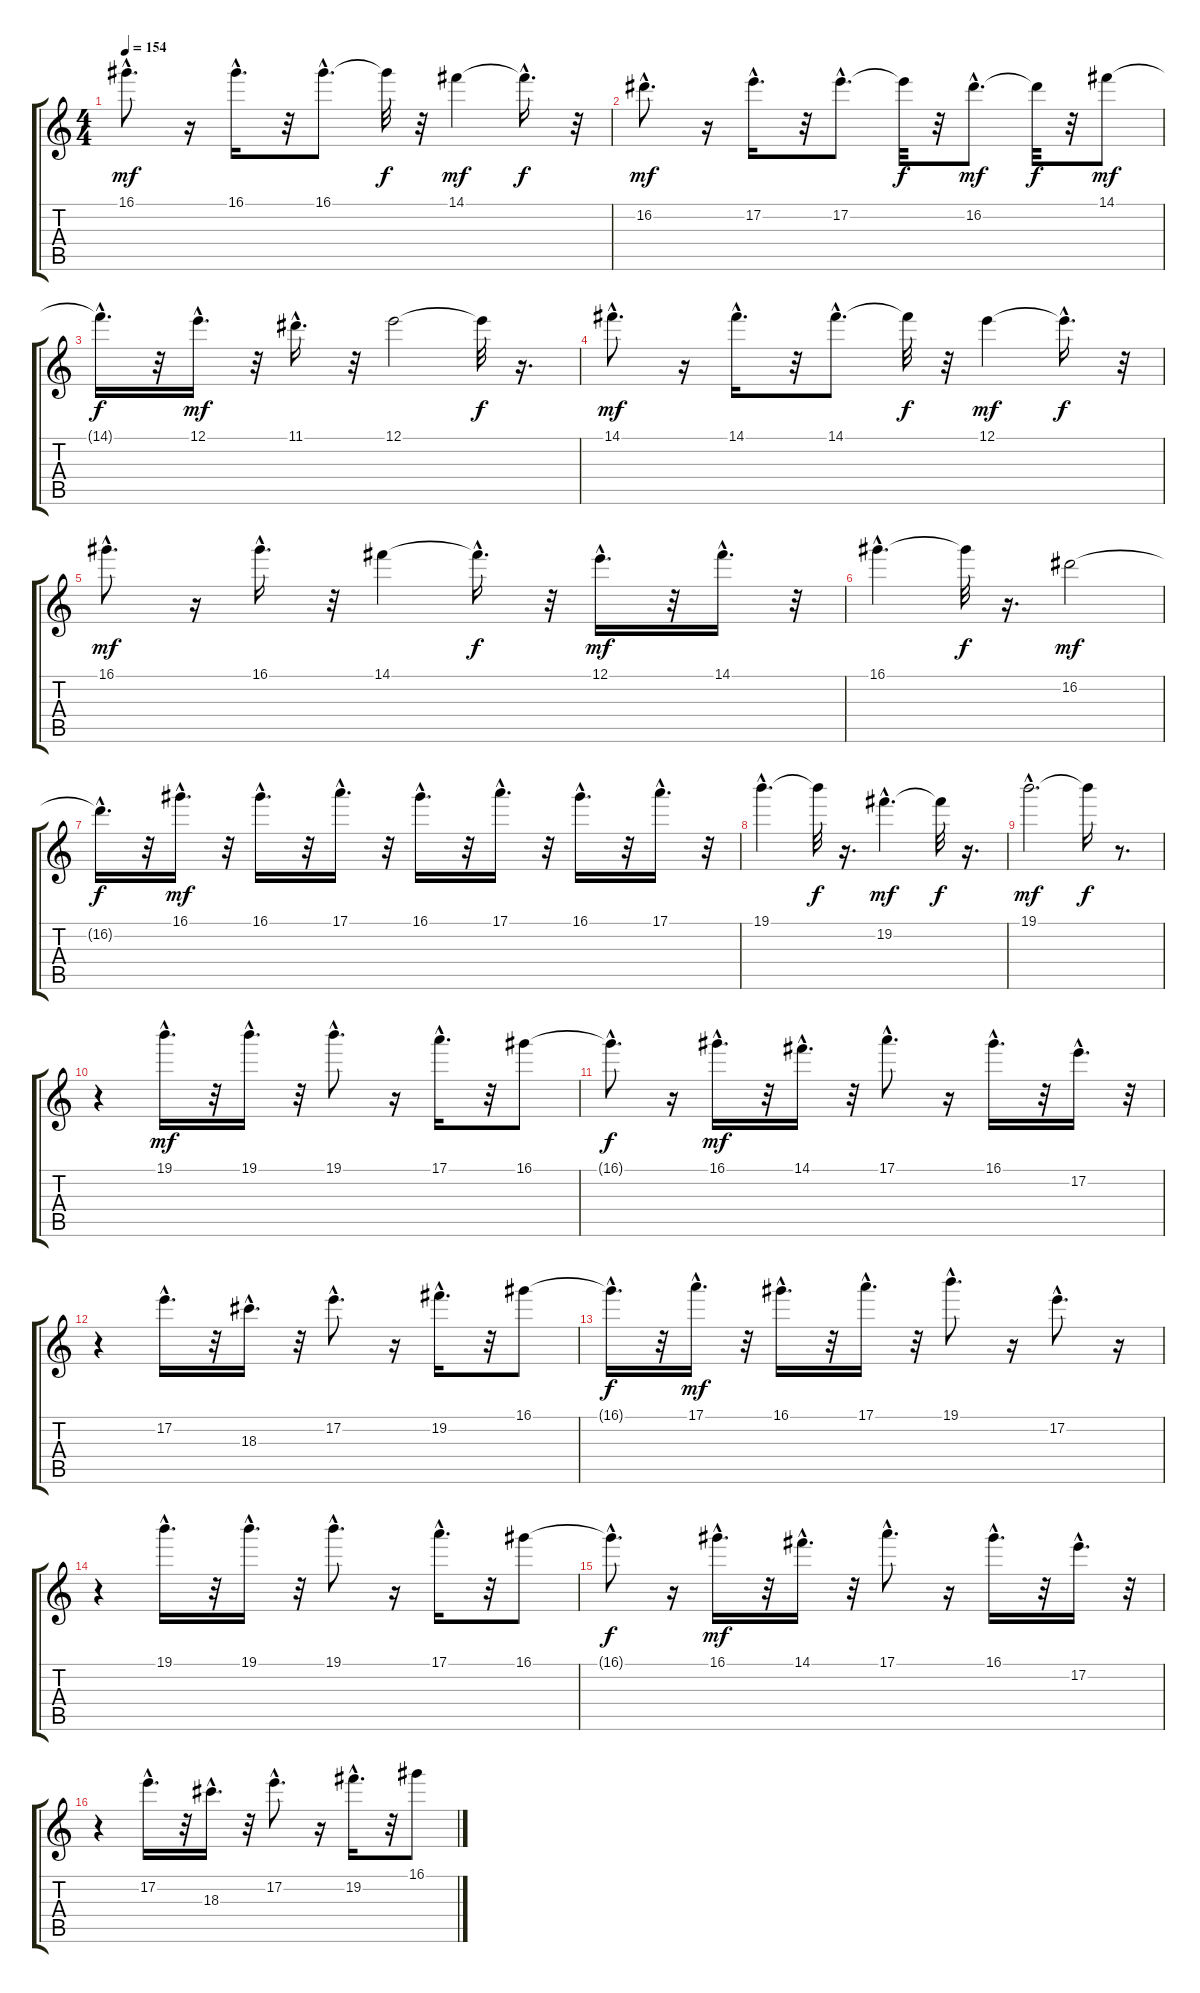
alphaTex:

\track "" {instrument overdrivenguitar}
\staff {score tabs}
\tuning (E4 B3 G3 D3 A2 E2) {hide}
\ts (4 4)
\tempo 154
\clef g2
\ks c
16.1{hac}.8{d dy mf} r.16 16.1{hac}.16{d} r.32 16.1{hac}.8{d} 16.1{t}.32{dy f} r.32 14.1.4{dy mf} 14.1{hac t}.16{d dy f} r.32 |
16.2{hac}.8{d dy mf} r.16 17.2{hac}.16{d} r.32 17.2{hac}.8{d} 17.2{t}.32{dy f} r.32 16.2{hac}.8{d dy mf} 16.2{t}.32{dy f} r.32 14.1.8{dy mf} |
14.1{hac t}.16{d dy f} r.32 12.1{hac}.16{d dy mf} r.32 11.1{hac}.16{d} r.32 12.1.2 12.1{t}.32{dy f} r.16{d} |
14.1{hac}.8{d dy mf} r.16 14.1{hac}.16{d} r.32 14.1{hac}.8{d} 14.1{t}.32{dy f} r.32 12.1.4{dy mf} 12.1{hac t}.16{d dy f} r.32 |
16.1{hac}.8{d dy mf} r.16 16.1{hac}.16{d} r.32 14.1.4 14.1{hac t}.16{d dy f} r.32 12.1{hac}.16{d dy mf} r.32 14.1{hac}.16{d} r.32 |
16.1{hac}.4{d} 16.1{t}.32{dy f} r.16{d} 16.2.2{dy mf} |
16.2{hac t}.16{d dy f} r.32 16.1{hac}.16{d dy mf} r.32 16.1{hac}.16{d} r.32 17.1{hac}.16{d} r.32 16.1{hac}.16{d} r.32 17.1{hac}.16{d} r.32 16.1{hac}.16{d} r.32 17.1{hac}.16{d} r.32 |
19.1{hac}.4{d} 19.1{t}.32{dy f} r.16{d} 19.2{hac}.4{d dy mf} 19.2{t}.32{dy f} r.16{d} |
19.1{hac}.2{d dy mf} 19.1{t}.16{dy f} r.8{d} |
r.4 19.1{hac}.16{d dy mf} r.32 19.1{hac}.16{d} r.32 19.1{hac}.8{d} r.16 17.1{hac}.16{d} r.32 16.1.8 |
16.1{hac t}.8{d dy f} r.16 16.1{hac}.16{d dy mf} r.32 14.1{hac}.16{d} r.32 17.1{hac}.8{d} r.16 16.1{hac}.16{d} r.32 17.2{hac}.16{d} r.32 |
r.4 17.2{hac}.16{d} r.32 18.3{hac}.16{d} r.32 17.2{hac}.8{d} r.16 19.2{hac}.16{d} r.32 16.1.8 |
16.1{hac t}.16{d dy f} r.32 17.1{hac}.16{d dy mf} r.32 16.1{hac}.16{d} r.32 17.1{hac}.16{d} r.32 19.1{hac}.8{d} r.16 17.2{hac}.8{d} r.16 |
r.4 19.1{hac}.16{d} r.32 19.1{hac}.16{d} r.32 19.1{hac}.8{d} r.16 17.1{hac}.16{d} r.32 16.1.8 |
16.1{hac t}.8{d dy f} r.16 16.1{hac}.16{d dy mf} r.32 14.1{hac}.16{d} r.32 17.1{hac}.8{d} r.16 16.1{hac}.16{d} r.32 17.2{hac}.16{d} r.32 |
r.4 17.2{hac}.16{d} r.32 18.3{hac}.16{d} r.32 17.2{hac}.8{d} r.16 19.2{hac}.16{d} r.32 16.1.8
